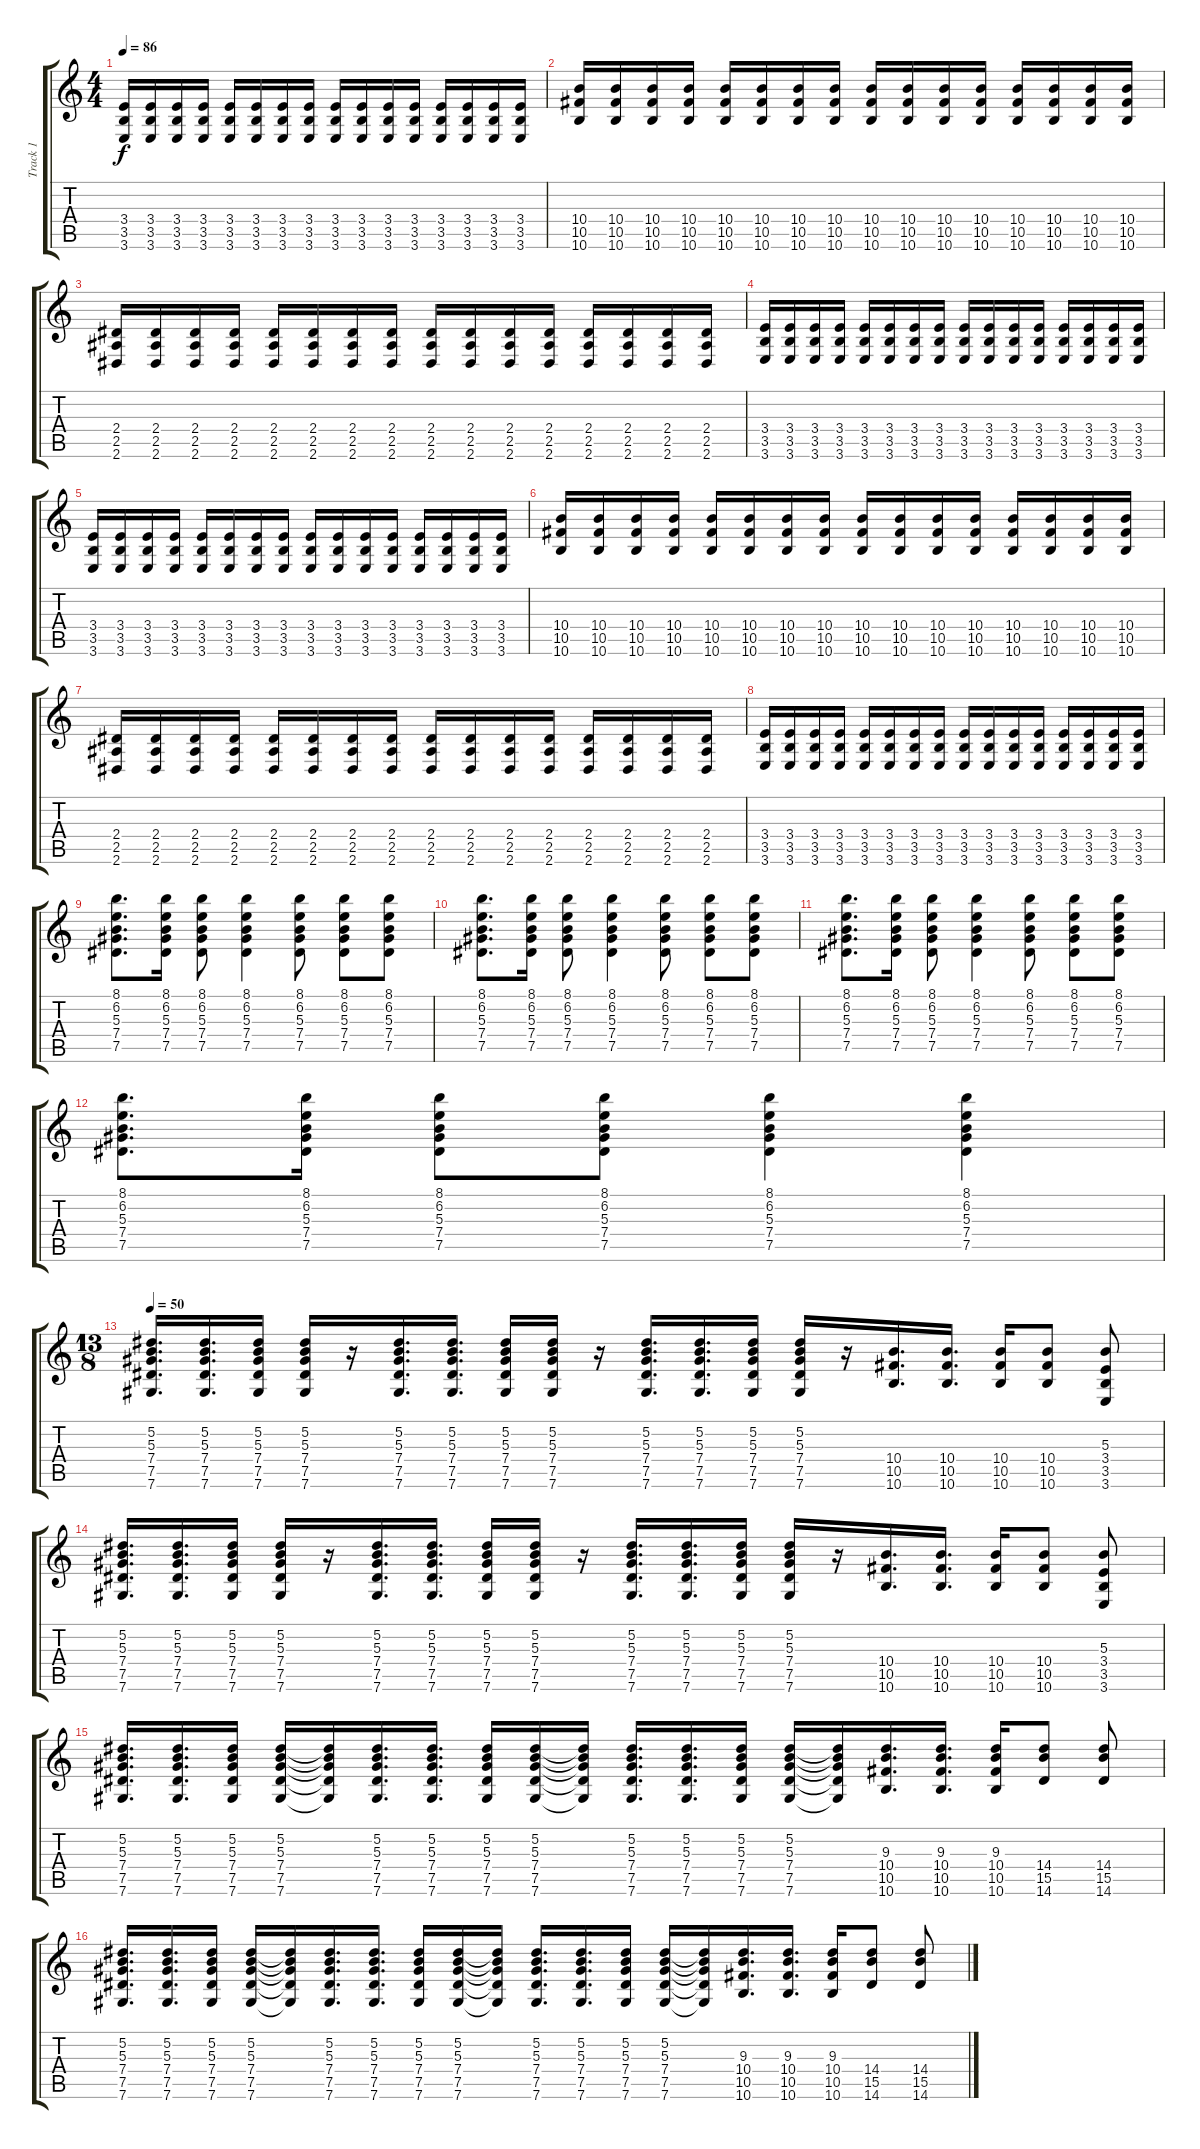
\track ("Track 1" "Track 1") {instrument distortionguitar}
\staff {score tabs}
\tuning (Eb4 Bb3 Gb3 Db3 Ab2 Db2) {hide}
\ts (4 4)
\tempo 86
\clef g2
\ks c
(3.4 3.5 3.6).16{dy f} (3.4 3.5 3.6).16 (3.4 3.5 3.6).16 (3.4 3.5 3.6).16 (3.4 3.5 3.6).16 (3.4 3.5 3.6).16 (3.4 3.5 3.6).16 (3.4 3.5 3.6).16 (3.4 3.5 3.6).16 (3.4 3.5 3.6).16 (3.4 3.5 3.6).16 (3.4 3.5 3.6).16 (3.4 3.5 3.6).16 (3.4 3.5 3.6).16 (3.4 3.5 3.6).16 (3.4 3.5 3.6).16 |
(10.4 10.5 10.6).16 (10.4 10.5 10.6).16 (10.4 10.5 10.6).16 (10.4 10.5 10.6).16 (10.4 10.5 10.6).16 (10.4 10.5 10.6).16 (10.4 10.5 10.6).16 (10.4 10.5 10.6).16 (10.4 10.5 10.6).16 (10.4 10.5 10.6).16 (10.4 10.5 10.6).16 (10.4 10.5 10.6).16 (10.4 10.5 10.6).16 (10.4 10.5 10.6).16 (10.4 10.5 10.6).16 (10.4 10.5 10.6).16 |
(2.4 2.5 2.6).16 (2.4 2.5 2.6).16 (2.4 2.5 2.6).16 (2.4 2.5 2.6).16 (2.4 2.5 2.6).16 (2.4 2.5 2.6).16 (2.4 2.5 2.6).16 (2.4 2.5 2.6).16 (2.4 2.5 2.6).16 (2.4 2.5 2.6).16 (2.4 2.5 2.6).16 (2.4 2.5 2.6).16 (2.4 2.5 2.6).16 (2.4 2.5 2.6).16 (2.4 2.5 2.6).16 (2.4 2.5 2.6).16 |
(3.4 3.5 3.6).16 (3.4 3.5 3.6).16 (3.4 3.5 3.6).16 (3.4 3.5 3.6).16 (3.4 3.5 3.6).16 (3.4 3.5 3.6).16 (3.4 3.5 3.6).16 (3.4 3.5 3.6).16 (3.4 3.5 3.6).16 (3.4 3.5 3.6).16 (3.4 3.5 3.6).16 (3.4 3.5 3.6).16 (3.4 3.5 3.6).16 (3.4 3.5 3.6).16 (3.4 3.5 3.6).16 (3.4 3.5 3.6).16 |
(3.4 3.5 3.6).16 (3.4 3.5 3.6).16 (3.4 3.5 3.6).16 (3.4 3.5 3.6).16 (3.4 3.5 3.6).16 (3.4 3.5 3.6).16 (3.4 3.5 3.6).16 (3.4 3.5 3.6).16 (3.4 3.5 3.6).16 (3.4 3.5 3.6).16 (3.4 3.5 3.6).16 (3.4 3.5 3.6).16 (3.4 3.5 3.6).16 (3.4 3.5 3.6).16 (3.4 3.5 3.6).16 (3.4 3.5 3.6).16 |
(10.4 10.5 10.6).16 (10.4 10.5 10.6).16 (10.4 10.5 10.6).16 (10.4 10.5 10.6).16 (10.4 10.5 10.6).16 (10.4 10.5 10.6).16 (10.4 10.5 10.6).16 (10.4 10.5 10.6).16 (10.4 10.5 10.6).16 (10.4 10.5 10.6).16 (10.4 10.5 10.6).16 (10.4 10.5 10.6).16 (10.4 10.5 10.6).16 (10.4 10.5 10.6).16 (10.4 10.5 10.6).16 (10.4 10.5 10.6).16 |
(2.4 2.5 2.6).16 (2.4 2.5 2.6).16 (2.4 2.5 2.6).16 (2.4 2.5 2.6).16 (2.4 2.5 2.6).16 (2.4 2.5 2.6).16 (2.4 2.5 2.6).16 (2.4 2.5 2.6).16 (2.4 2.5 2.6).16 (2.4 2.5 2.6).16 (2.4 2.5 2.6).16 (2.4 2.5 2.6).16 (2.4 2.5 2.6).16 (2.4 2.5 2.6).16 (2.4 2.5 2.6).16 (2.4 2.5 2.6).16 |
(3.4 3.5 3.6).16 (3.4 3.5 3.6).16 (3.4 3.5 3.6).16 (3.4 3.5 3.6).16 (3.4 3.5 3.6).16 (3.4 3.5 3.6).16 (3.4 3.5 3.6).16 (3.4 3.5 3.6).16 (3.4 3.5 3.6).16 (3.4 3.5 3.6).16 (3.4 3.5 3.6).16 (3.4 3.5 3.6).16 (3.4 3.5 3.6).16 (3.4 3.5 3.6).16 (3.4 3.5 3.6).16 (3.4 3.5 3.6).16 |
(8.1 6.2 5.3 7.4 7.5).8{d} (8.1 6.2 5.3 7.4 7.5).16 (8.1 6.2 5.3 7.4 7.5).8 (8.1 6.2 5.3 7.4 7.5).4 (8.1 6.2 5.3 7.4 7.5).8 (8.1 6.2 5.3 7.4 7.5).8 (8.1 6.2 5.3 7.4 7.5).8 |
(8.1 6.2 5.3 7.4 7.5).8{d} (8.1 6.2 5.3 7.4 7.5).16 (8.1 6.2 5.3 7.4 7.5).8 (8.1 6.2 5.3 7.4 7.5).4 (8.1 6.2 5.3 7.4 7.5).8 (8.1 6.2 5.3 7.4 7.5).8 (8.1 6.2 5.3 7.4 7.5).8 |
(8.1 6.2 5.3 7.4 7.5).8{d} (8.1 6.2 5.3 7.4 7.5).16 (8.1 6.2 5.3 7.4 7.5).8 (8.1 6.2 5.3 7.4 7.5).4 (8.1 6.2 5.3 7.4 7.5).8 (8.1 6.2 5.3 7.4 7.5).8 (8.1 6.2 5.3 7.4 7.5).8 |
(8.1 6.2 5.3 7.4 7.5).8{d} (8.1 6.2 5.3 7.4 7.5).16 (8.1 6.2 5.3 7.4 7.5).8 (8.1 6.2 5.3 7.4 7.5).8 (8.1 6.2 5.3 7.4 7.5).4 (8.1 6.2 5.3 7.4 7.5).4 |
\ts (13 8)
\tempo 50
(5.2 5.3 7.4 7.5 7.6).16{d} (5.2 5.3 7.4 7.5 7.6).16{d} (5.2 5.3 7.4 7.5 7.6).16 (5.2 5.3 7.4 7.5 7.6).16 r.16 (5.2 5.3 7.4 7.5 7.6).16{d} (5.2 5.3 7.4 7.5 7.6).16{d} (5.2 5.3 7.4 7.5 7.6).16 (5.2 5.3 7.4 7.5 7.6).16 r.16 (5.2 5.3 7.4 7.5 7.6).16{d} (5.2 5.3 7.4 7.5 7.6).16{d} (5.2 5.3 7.4 7.5 7.6).16 (5.2 5.3 7.4 7.5 7.6).16 r.16 (10.4 10.5 10.6).16{d} (10.4 10.5 10.6).16{d} (10.4 10.5 10.6).16 (10.4 10.5 10.6).8 (5.3 3.4 3.5 3.6).8 |
(5.2 5.3 7.4 7.5 7.6).16{d} (5.2 5.3 7.4 7.5 7.6).16{d} (5.2 5.3 7.4 7.5 7.6).16 (5.2 5.3 7.4 7.5 7.6).16 r.16 (5.2 5.3 7.4 7.5 7.6).16{d} (5.2 5.3 7.4 7.5 7.6).16{d} (5.2 5.3 7.4 7.5 7.6).16 (5.2 5.3 7.4 7.5 7.6).16 r.16 (5.2 5.3 7.4 7.5 7.6).16{d} (5.2 5.3 7.4 7.5 7.6).16{d} (5.2 5.3 7.4 7.5 7.6).16 (5.2 5.3 7.4 7.5 7.6).16 r.16 (10.4 10.5 10.6).16{d} (10.4 10.5 10.6).16{d} (10.4 10.5 10.6).16 (10.4 10.5 10.6).8 (5.3 3.4 3.5 3.6).8 |
(5.2 5.3 7.4 7.5 7.6).16{d} (5.2 5.3 7.4 7.5 7.6).16{d} (5.2 5.3 7.4 7.5 7.6).16 (5.2 5.3 7.4 7.5 7.6).16 (5.2{t} 5.3{t} 7.4{t} 7.5{t} 7.6{t}).16 (5.2 5.3 7.4 7.5 7.6).16{d} (5.2 5.3 7.4 7.5 7.6).16{d} (5.2 5.3 7.4 7.5 7.6).16 (5.2 5.3 7.4 7.5 7.6).16 (5.2{t} 5.3{t} 7.4{t} 7.5{t} 7.6{t}).16 (5.2 5.3 7.4 7.5 7.6).16{d} (5.2 5.3 7.4 7.5 7.6).16{d} (5.2 5.3 7.4 7.5 7.6).16 (5.2 5.3 7.4 7.5 7.6).16 (5.2{t} 5.3{t} 7.4{t} 7.5{t} 7.6{t}).16 (9.3 10.4 10.5 10.6).16{d} (9.3 10.4 10.5 10.6).16{d} (9.3 10.4 10.5 10.6).16 (14.4 15.5 14.6).8 (14.4 15.5 14.6).8 |
(5.2 5.3 7.4 7.5 7.6).16{d} (5.2 5.3 7.4 7.5 7.6).16{d} (5.2 5.3 7.4 7.5 7.6).16 (5.2 5.3 7.4 7.5 7.6).16 (5.2{t} 5.3{t} 7.4{t} 7.5{t} 7.6{t}).16 (5.2 5.3 7.4 7.5 7.6).16{d} (5.2 5.3 7.4 7.5 7.6).16{d} (5.2 5.3 7.4 7.5 7.6).16 (5.2 5.3 7.4 7.5 7.6).16 (5.2{t} 5.3{t} 7.4{t} 7.5{t} 7.6{t}).16 (5.2 5.3 7.4 7.5 7.6).16{d} (5.2 5.3 7.4 7.5 7.6).16{d} (5.2 5.3 7.4 7.5 7.6).16 (5.2 5.3 7.4 7.5 7.6).16 (5.2{t} 5.3{t} 7.4{t} 7.5{t} 7.6{t}).16 (9.3 10.4 10.5 10.6).16{d} (9.3 10.4 10.5 10.6).16{d} (9.3 10.4 10.5 10.6).16 (14.4 15.5 14.6).8 (14.4 15.5 14.6).8
